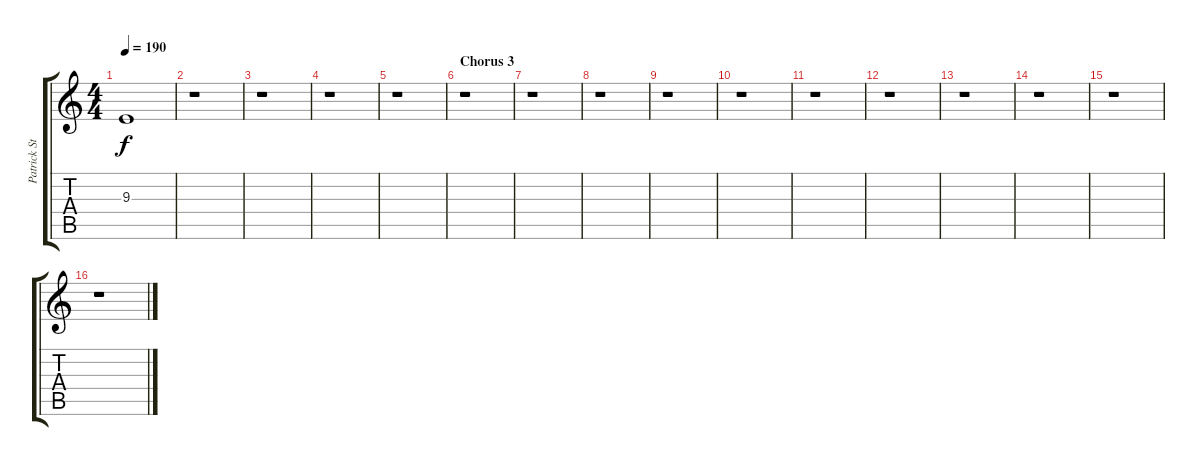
\track ("Patrick Stump (Backing Vocals)" "Patrick St") {instrument oboe}
\staff {score tabs}
\tuning (E4 B3 G3 D3 A2 E2) {hide}
\ts (4 4)
\tempo 190
\clef g2
\ks c
9.3.1{dy f} |
r.1 |
r.1 |
r.1 |
r.1 |
\section ("" "Chorus 3")
r.1 |
r.1 |
r.1 |
r.1 |
r.1 |
r.1 |
r.1 |
r.1 |
r.1 |
r.1 |
r.1
